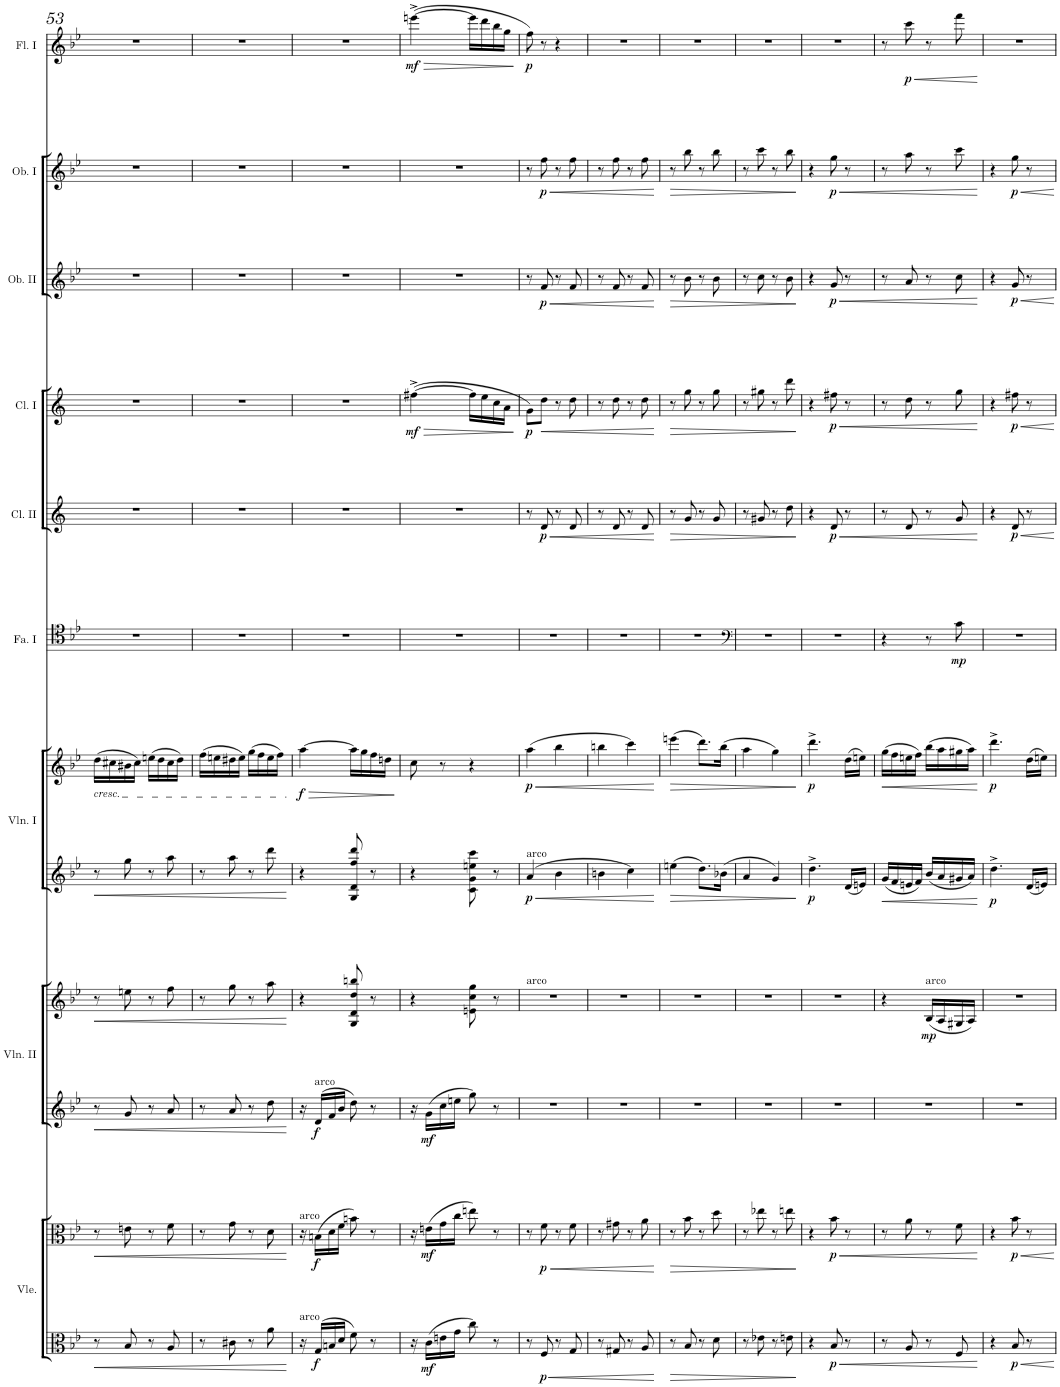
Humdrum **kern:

**kern	**kern	**dynam	**kern	**kern	**dynam	**kern	**kern	**dynam	**kern	**dynam	**kern	**dynam	**kern	**dynam	**kern	**dynam	**kern	**dynam	**kern	**dynam
*part9	*part9	*part9	*part8	*part8	*part8	*part7	*part7	*part7	*part6	*part6	*part5	*part5	*part4	*part4	*part3	*part3	*part2	*part2	*part1	*part1
*staff12	*staff11	*staff11/12	*staff10	*staff9	*staff9/10	*staff8	*staff7	*staff7/8	*staff6	*staff6	*staff5	*staff5	*staff4	*staff4	*staff3	*staff3	*staff2	*staff2	*staff1	*staff1
*I"Viole.	*	*	*I"Violini II.	*	*	*I"Violini I.	*	*	*I"Fagotto I.	*	*I"Clarinetto II in B.	*	*I"Clarinetto I in B.	*	*I"Oboe II.	*	*I"Oboe I.	*	*I"Flauto I.	*
*I'Vle.	*	*	*I'Vln. II	*	*	*I'Vln. I	*	*	*I'Fa. I	*	*I'Cl. II	*	*I'Cl. I	*	*I'Ob. II	*	*I'Ob. I	*	*I'Fl. I	*
!!LO:PB:g=z
*clefC3	*clefC3	*	*clefG2	*clefG2	*	*clefG2	*clefG2	*	*clefC4	*	*clefG2	*	*clefG2	*	*clefG2	*	*clefG2	*	*clefG2	*
*	*	*	*	*	*	*	*	*	*	*	*Trd1c2	*	*Trd1c2	*	*	*	*	*	*	*
*k[b-e-]	*k[b-e-]	*	*k[b-e-]	*k[b-e-]	*	*k[b-e-]	*k[b-e-]	*	*k[b-e-]	*	*k[]	*	*k[]	*	*k[b-e-]	*	*k[b-e-]	*	*k[b-e-]	*
*M2/4	*M2/4	*	*M2/4	*M2/4	*	*M2/4	*M2/4	*	*M2/4	*	*M2/4	*	*M2/4	*	*M2/4	*	*M2/4	*	*M2/4	*
=53	=53	=53	=53	=53	=53	=53	=53	=53	=53	=53	=53	=53	=53	=53	=53	=53	=53	=53	=53	=53
!	!	!	!	!	!	!	!LO:TX:b:i:t=cresc.	!	!	!	!	!	!	!	!	!	!	!	!	!
!	!	!LO:HP:b	!	!	!LO:HP:b	!	!	!	!	!	!	!	!	!	!	!	!	!	!	!
8r	8r	<	8r	8r	<	8r	(16dd\LL	.	2r	.	2r	.	2r	.	2r	.	2r	.	2r	.
.	.	.	.	.	.	.	16cc#X\	.	.	.	.	.	.	.	.	.	.	.	.	.
8B-/	8en\	.	8g/	8een\	.	8gg\	16b#X\	.	.	.	.	.	.	.	.	.	.	.	.	.
.	.	.	.	.	.	.	16cc#\JJ)	.	.	.	.	.	.	.	.	.	.	.	.	.
8r	8r	.	8r	8r	.	8r	(16een\LL	.	.	.	.	.	.	.	.	.	.	.	.	.
.	.	.	.	.	.	.	16dd\	.	.	.	.	.	.	.	.	.	.	.	.	.
8A/	8f\	.	8a/	8ff\	.	8aa\	16cc#\	.	.	.	.	.	.	.	.	.	.	.	.	.
.	.	.	.	.	.	.	16dd\JJ)	.	.	.	.	.	.	.	.	.	.	.	.	.
=54	=54	=54	=54	=54	=54	=54	=54	=54	=54	=54	=54	=54	=54	=54	=54	=54	=54	=54	=54	=54
8r	8r	.	8r	8r	.	8r	(16ff\LL	.	2r	.	2r	.	2r	.	2r	.	2r	.	2r	.
.	.	.	.	.	.	.	16een\	.	.	.	.	.	.	.	.	.	.	.	.	.
8c#X\	8g\	.	8a/	8gg\	.	8aa\	16dd#X\	.	.	.	.	.	.	.	.	.	.	.	.	.
.	.	.	.	.	.	.	16ee\JJ)	.	.	.	.	.	.	.	.	.	.	.	.	.
8r	8r	.	8r	8r	.	8r	(16gg\LL	.	.	.	.	.	.	.	.	.	.	.	.	.
.	.	.	.	.	.	.	16ff\	.	.	.	.	.	.	.	.	.	.	.	.	.
8a\	8d\	.	8dd\	8aa\	.	8ddd\	16ee\	.	.	.	.	.	.	.	.	.	.	.	.	.
.	.	.	.	.	.	.	16ff\JJ)	.	.	.	.	.	.	.	.	.	.	.	.	.
.	.	[	.	.	[	.	.	.	.	.	.	.	.	.	.	.	.	.	.	.
=55	=55	=55	=55	=55	=55	=55	=55	=55	=55	=55	=55	=55	=55	=55	=55	=55	=55	=55	=55	=55
!	!LO:TX:a:t=arco	!	!	!	!	!	!	!	!	!	!	!	!	!	!	!	!	!	!	!
!LO:TX:a:t=arco	!	!	!	!	!	!	!	!	!	!	!	!	!	!	!	!	!	!	!	!
!	!	!	!	!	!	!	!	!LO:HP:b	!	!	!	!	!	!	!	!	!	!	!	!
!	!	!	!	!	!	!	!	!LO:DY:n=1:b	!	!	!	!	!	!	!	!	!	!	!	!
16r	16r	.	16r	4r	.	4r	[4aa\	> f	2r	.	2r	.	2r	.	2r	.	2r	.	2r	.
!	!	!	!LO:TX:a:t=arco	!	!	!	!	!	!	!	!	!	!	!	!	!	!	!	!	!
!	!	!LO:DY:b=2	!	!	!	!	!	!	!	!	!	!	!	!	!	!	!	!	!	!
!	!	!LO:DY:n=1:b	!	!	!LO:DY:b=2	!	!	!	!	!	!	!	!	!	!	!	!	!	!	!
16G/LL	(16Bn\LL	f f	16d/LL	.	f	.	.	.	.	.	.	.	.	.	.	.	.	.	.	.
16Bn/	16d\	.	16f/	.	.	.	.	.	.	.	.	.	.	.	.	.	.	.	.	.
16d/JJ	16f\JJ	.	16b-/JJ	.	.	.	.	.	.	.	.	.	.	.	.	.	.	.	.	.
8f\	8bn\)	.	8dd\	8G/ 8d/ 8dd/ 8bbn/	.	8G/ 8d/ 8ff/ 8ddd/	16aa\LL]	.	.	.	.	.	.	.	.	.	.	.	.	.
.	.	.	.	.	.	.	16gg\	.	.	.	.	.	.	.	.	.	.	.	.	.
8r	8r	.	8r	8r	.	8r	16ff\	.	.	.	.	.	.	.	.	.	.	.	.	.
.	.	.	.	.	.	.	16ddn\JJ	.	.	.	.	.	.	.	.	.	.	.	.	.
.	.	.	.	.	.	.	.	]	.	.	.	.	.	.	.	.	.	.	.	.
=56	=56	=56	=56	=56	=56	=56	=56	=56	=56	=56	=56	=56	=56	=56	=56	=56	=56	=56	=56	=56
!	!	!	!	!	!	!	!	!	!	!	!	!	!	!LO:HP:b	!	!	!	!	!	!LO:HP:b
!	!	!	!	!	!	!	!	!	!	!	!	!	!	!LO:DY:n=1:b	!	!	!	!	!	!LO:DY:n=1:b
16r	16r	.	16r	4r	.	4r	8cc\	.	2r	.	2r	.	([4ff#X^\	> mf	2r	.	2r	.	([4eeen^\	> mf
!	!	!LO:DY:b=2	!	!	!	!	!	!	!	!	!	!	!	!	!	!	!	!	!	!
!	!	!LO:DY:n=1:b	!	!	!LO:DY:b=2	!	!	!	!	!	!	!	!	!	!	!	!	!	!	!
16c\LL	(16en\LL	mf mf	16g\LL	.	mf	.	.	.	.	.	.	.	.	.	.	.	.	.	.	.
16en\	16g\	.	16cc\	.	.	.	8r	.	.	.	.	.	.	.	.	.	.	.	.	.
16g\JJ	16cc\JJ	.	16een\JJ	.	.	.	.	.	.	.	.	.	.	.	.	.	.	.	.	.
8cc\	8een\)	.	8gg\	8en\ 8cc\ 8gg\	.	8c\ 8g\ 8een\ 8ccc\	4r	.	.	.	.	.	16ff#\LL]	.	.	.	.	.	16eee\LL]	.
.	.	.	.	.	.	.	.	.	.	.	.	.	16ee\	.	.	.	.	.	16ddd\	.
8r	8r	.	8r	8r	.	8r	.	.	.	.	.	.	16cc\	.	.	.	.	.	16bb-\	.
.	.	.	.	.	.	.	.	.	.	.	.	.	16a\JJ	.	.	.	.	.	16gg\JJ	.
.	.	.	.	.	.	.	.	.	.	.	.	.	.	]	.	.	.	.	.	]
=57	=57	=57	=57	=57	=57	=57	=57	=57	=57	=57	=57	=57	=57	=57	=57	=57	=57	=57	=57	=57
!	!	!	!	!	!	!LO:TX:a:t=arco	!	!	!	!	!	!	!	!	!	!	!	!	!	!
!	!	!	!	!LO:TX:a:t=arco	!	!	!	!	!	!	!	!	!	!	!	!	!	!	!	!
!	!	!	!	!	!	!	!	!LO:HP:b	!	!	!	!	!	!	!	!	!	!	!	!
!	!	!	!	!	!	!	!	!LO:DY:n=1:b=2	!	!	!	!	!	!	!	!	!	!	!	!
!	!	!	!	!	!	!	!	!LO:DY:n=2:b	!	!	!	!	!	!LO:DY:b	!	!	!	!	!	!LO:DY:b
8r	8r	.	2r	2r	.	4a/	(4aa\	< p p	2r	.	8r	.	8g\L)	p	8r	.	8r	.	8ff\)	p
!	!	!LO:HP:b	!	!	!	!	!	!	!	!	!	!LO:HP:b	!	!LO:HP:b	!	!LO:HP:b	!	!LO:HP:b	!	!
!	!	!LO:DY:n=1:b=2	!	!	!	!	!	!	!	!	!	!	!	!	!	!	!	!	!	!
!	!	!LO:DY:n=2:b	!	!	!	!	!	!	!	!	!	!LO:DY:n=1:b	!	!	!	!LO:DY:n=1:b	!	!LO:DY:n=1:b	!	!
8F/	8f\	< p p	.	.	.	.	.	.	.	.	8d/	< p	8dd\J	<	8f/	< p	8ff\	< p	8r	.
8r	8r	.	.	.	.	4b-\	4bb-\	.	.	.	8r	.	8r	.	8r	.	8r	.	4r	.
8G/	8f\	.	.	.	.	.	.	.	.	.	8d/	.	8dd\	.	8f/	.	8ff\	.	.	.
=58	=58	=58	=58	=58	=58	=58	=58	=58	=58	=58	=58	=58	=58	=58	=58	=58	=58	=58	=58	=58
8r	8r	.	2r	2r	.	4bn\	4bbn\	.	2r	.	8r	.	8r	.	8r	.	8r	.	2r	.
8G#X/	8g#X\	.	.	.	.	.	.	.	.	.	8d/	.	8dd\	.	8f/	.	8ff\	.	.	.
8r	8r	.	.	.	.	4cc\	4ccc\)	.	.	.	8r	.	8r	.	8r	.	8r	.	.	.
8A/	8a\	.	.	.	.	.	.	.	.	.	8d/	.	8dd\	.	8f/	.	8ff\	.	.	.
.	.	[	.	.	.	.	.	[	.	.	.	[	.	[	.	[	.	[	.	.
=59	=59	=59	=59	=59	=59	=59	=59	=59	=59	=59	=59	=59	=59	=59	=59	=59	=59	=59	=59	=59
!	!	!LO:HP:b	!	!	!	!	!	!LO:HP:b	!	!	!	!LO:HP:b	!	!LO:HP:b	!	!LO:HP:b	!	!LO:HP:b	!	!
8r	8r	>	2r	2r	.	4een\	(4eeen\	>	2r	.	8r	>	8r	>	8r	>	8r	>	2r	.
8B-/	8b-\	.	.	.	.	.	.	.	.	.	8g/	.	8gg\	.	8b-\	.	8bb-\	.	.	.
8r	8r	.	.	.	.	8.dd\L	8.ddd\L)	.	.	.	8r	.	8r	.	8r	.	8r	.	.	.
8d\	8dd\	.	.	.	.	.	.	.	.	.	8g/	.	8gg\	.	8b-\	.	8bb-\	.	.	.
.	.	.	.	.	.	16b-X\Jk	(16bb-\Jk	.	.	.	.	.	.	.	.	.	.	.	.	.
=60	=60	=60	=60	=60	=60	=60	=60	=60	=60	=60	=60	=60	=60	=60	=60	=60	=60	=60	=60	=60
*	*	*	*	*	*	*	*	*	*clefF4	*	*	*	*	*	*	*	*	*	*	*
8r	8r	.	2r	2r	.	4a/	4aa\	.	2r	.	8r	.	8r	.	8r	.	8r	.	2r	.
8e-X\	8ee-X\	.	.	.	.	.	.	.	.	.	8g#X/	.	8gg#X\	.	8cc\	.	8ccc\	.	.	.
8r	8r	.	.	.	.	4g/	4gg\)	.	.	.	8r	.	8r	.	8r	.	8r	.	.	.
8en\	8een\	.	.	.	.	.	.	.	.	.	8dd\	.	8ddd\	.	8b-\	.	8bb-\	.	.	.
.	.	]	.	.	.	.	.	]	.	.	.	]	.	]	.	]	.	]	.	.
=61	=61	=61	=61	=61	=61	=61	=61	=61	=61	=61	=61	=61	=61	=61	=61	=61	=61	=61	=61	=61
!	!	!	!	!	!	!	!	!LO:DY:b=2	!	!	!	!	!	!	!	!	!	!	!	!
!	!	!	!	!	!	!	!	!LO:DY:n=1:b	!	!	!	!	!	!	!	!	!	!	!	!
4r	4r	.	2r	2r	.	4.dd^\	4.ddd^\	p p	2r	.	4r	.	4r	.	4r	.	4r	.	2r	.
!	!	!LO:HP:b	!	!	!	!	!	!	!	!	!	!LO:HP:b	!	!LO:HP:b	!	!LO:HP:b	!	!LO:HP:b	!	!
!	!	!LO:DY:n=1:b=2	!	!	!	!	!	!	!	!	!	!	!	!	!	!	!	!	!	!
!	!	!LO:DY:n=2:b	!	!	!	!	!	!	!	!	!	!LO:DY:n=1:b	!	!LO:DY:n=1:b	!	!LO:DY:n=1:b	!	!LO:DY:n=1:b	!	!
8B-/	8b-\	< p p	.	.	.	.	.	.	.	.	8d/	< p	8ff#X\	< p	8g/	< p	8gg\	< p	.	.
8r	8r	.	.	.	.	16d/LL	(16dd\LL	.	.	.	8r	.	8r	.	8r	.	8r	.	.	.
.	.	.	.	.	.	16en/JJ	16een\JJ)	.	.	.	.	.	.	.	.	.	.	.	.	.
=62	=62	=62	=62	=62	=62	=62	=62	=62	=62	=62	=62	=62	=62	=62	=62	=62	=62	=62	=62	=62
!	!	!	!	!	!	!	!	!LO:HP:b	!	!	!	!	!	!	!	!	!	!	!	!
8r	8r	.	2r	4r	.	16g/LL	(16gg\LL	<	4r	.	8r	.	8r	.	8r	.	8r	.	8r	.
.	.	.	.	.	.	16f/	16ff\	.	.	.	.	.	.	.	.	.	.	.	.	.
!	!	!	!	!	!	!	!	!	!	!	!	!	!	!	!	!	!	!	!	!LO:HP:b
!	!	!	!	!	!	!	!	!	!	!	!	!	!	!	!	!	!	!	!	!LO:DY:n=1:b
8A/	8a\	.	.	.	.	16en/	16een\	.	.	.	8d/	.	8dd\	.	8a/	.	8aa\	.	8ccc\	< p
.	.	.	.	.	.	16f/JJ	16ff\JJ)	.	.	.	.	.	.	.	.	.	.	.	.	.
!	!	!	!	!LO:TX:a:t=arco	!	!	!	!	!	!	!	!	!	!	!	!	!	!	!	!
!	!	!	!	!	!LO:DY:b	!	!	!	!	!	!	!	!	!	!	!	!	!	!	!
8r	8r	.	.	(16B-/LL	mp	16b-/LL	(16bb-\LL	.	8r	.	8r	.	8r	.	8r	.	8r	.	8r	.
.	.	.	.	16A/	.	16a/	16aa\	.	.	.	.	.	.	.	.	.	.	.	.	.
!	!	!	!	!	!	!	!	!	!	!LO:DY:b	!	!	!	!	!	!	!	!	!	!
8F/	8f\	.	.	16G#X/	.	16g#X/	16gg#X\	.	8c\	mp	8g/	.	8gg\	.	8cc\	.	8ccc\	.	8fff\	.
.	.	.	.	16A/JJ)	.	16a/JJ	16aa\JJ)	.	.	.	.	.	.	.	.	.	.	.	.	.
.	.	[	.	.	.	.	.	[	.	.	.	[	.	[	.	[	.	[	.	[
=63	=63	=63	=63	=63	=63	=63	=63	=63	=63	=63	=63	=63	=63	=63	=63	=63	=63	=63	=63	=63
!	!	!	!	!	!	!	!	!LO:DY:b=2	!	!	!	!	!	!	!	!	!	!	!	!
!	!	!	!	!	!	!	!	!LO:DY:n=1:b	!	!	!	!	!	!	!	!	!	!	!	!
4r	4r	.	2r	2r	.	4.dd^\	4.ddd^\	p p	2r	.	4r	.	4r	.	4r	.	4r	.	2r	.
!	!	!LO:DY:b=2	!	!	!	!	!	!	!	!	!	!	!	!	!	!	!	!	!	!
!	!	!LO:DY:n=1:b	!	!	!	!	!	!	!	!	!	!LO:DY:b	!	!LO:DY:b	!	!LO:DY:b	!	!LO:DY:b	!	!
8B-/	8b-\	p p	.	.	.	.	.	.	.	.	8d/	p	8ff#X\	p	8g/	p	8gg\	p	.	.
8r	8r	.	.	.	.	16d/LL	(16dd\LL	.	.	.	8r	.	8r	.	8r	.	8r	.	.	.
.	.	.	.	.	.	16en/JJ	16een\JJ)	.	.	.	.	.	.	.	.	.	.	.	.	.
=	=	=	=	=	=	=	=	=	=	=	=	=	=	=	=	=	=	=	=	=
*-	*-	*-	*-	*-	*-	*-	*-	*-	*-	*-	*-	*-	*-	*-	*-	*-	*-	*-	*-	*-
